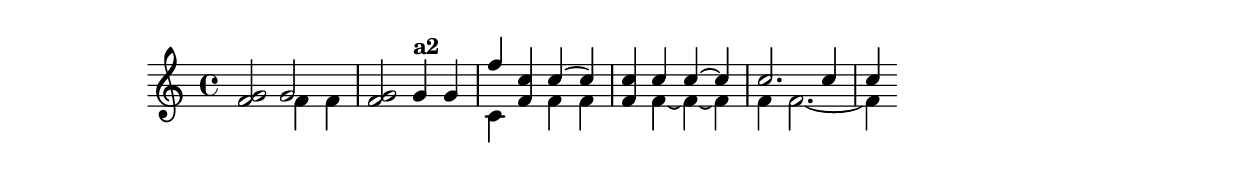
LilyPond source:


\header {
    texidoc ="The new part combiner stays apart from:
@itemize @bullet
@item different durations,
@item different articulations (taking into account only slur/beam/tie), and
@item wide pitch ranges.
@end itemize
"
    }

\version "2.1.28"

vone = \notes \relative a' { g2 g    g  g4 g f' c c( c) c c  c ~ c
			     c2. c4   c
			 }
vtwo = \notes \relative a' { f2 f4 f f2 g4 g c, f f  f  f f~ f ~ f
			     f4 f2. ~ f4

			 }

\score {
   \partcombine \vone \vtwo
}
 
